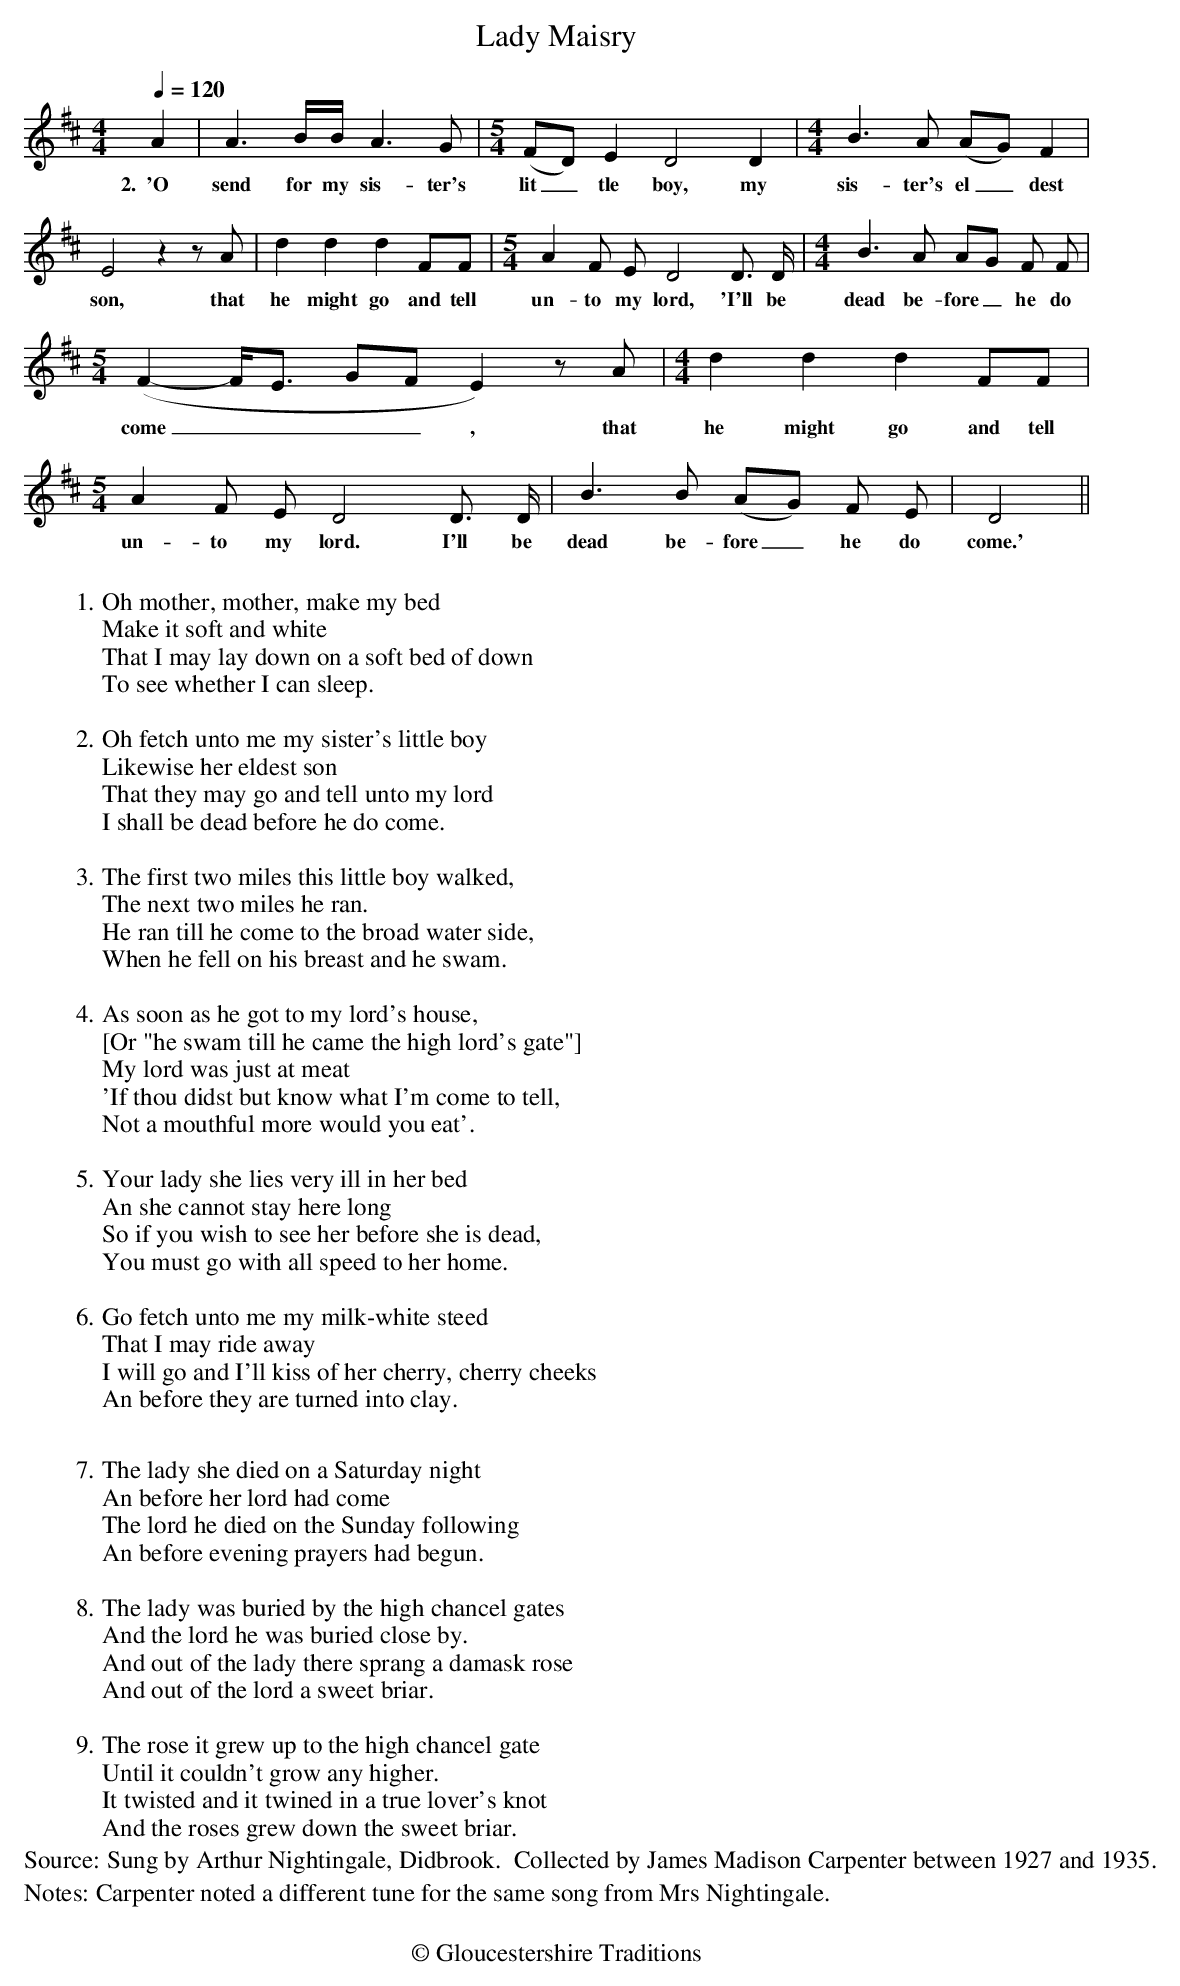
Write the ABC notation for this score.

X:1
T: Lady Maisry
M: 4/4
L:  1/4
Q:1/4=120
K: D
A|A>B/B// A>G|[M:5/4](F/D/)ED2D|[M:4/4]B> A (A/G/)F|
w:2.~~'O send for my sis-ter's lit_tle boy, my sis-ter's el_dest
E2 zz/A/|dddF/F/|[M:5/4]AF/ E/D2D/ >D/|[M:4/4]B>A A/G/ F/ F/|
w:son, that he might  go and tell un-to my lord, 'I'll be dead be-fore_ he do
[M:5/4](F- F//E/> GF/ E) z/A/|[M:4/4]ddd F/F/|[M:5/4]AF/ E/D2D/> D/|B>B (A/G/) F/ E/|D2>||
w:come____, that he might go and tell un-to my lord. I'll be dead be-fore_ he do come.'
W:
W:1. Oh mother, mother, make my bed
W:Make it soft and white
W:That I may lay down on a soft bed of down
W:To see whether I can sleep.
W:
W:2. Oh fetch unto me my sister's little boy
W:Likewise her eldest son
W:That they may go and tell unto my lord
W:I shall be dead before he do come.
W:
W:3. The first two miles this little boy walked,
W: The next two miles he ran.
W:He ran till he come to the broad water side,
W:When he fell on his breast and he swam.
W:
W:4. As soon as he got to my lord's house,
W:[Or "he swam till he came the high lord's gate"]
W:My lord was just at meat
W:'If thou didst but know what I'm come to tell,
W:Not a mouthful more would you eat'.
W:
W:5. Your lady she lies very ill in her bed
W:An she cannot stay here long
W:So if you wish to see her before she is dead,
W:You must go with all speed to her home.
W:
W:6. Go fetch unto me my milk-white steed
W:That I may ride away
W:I will go and I'll kiss of her cherry, cherry cheeks
W:An before they are turned into clay.
W:
W:7.The lady she died on a Saturday night
W:An before her lord had come
W:The lord he died on the Sunday following
W:An before evening prayers had begun.
W:
W:8.  The lady was buried by the high chancel gates
W:And the lord he was buried close by.
W:And out of the lady there sprang a damask rose
W:And out of the lord a sweet briar.
W:
W:9. The rose it grew up to the high chancel gate
W:Until it couldn't grow any higher.
W:It twisted and it twined in a true lover's knot
W:And the roses grew down the sweet briar.
